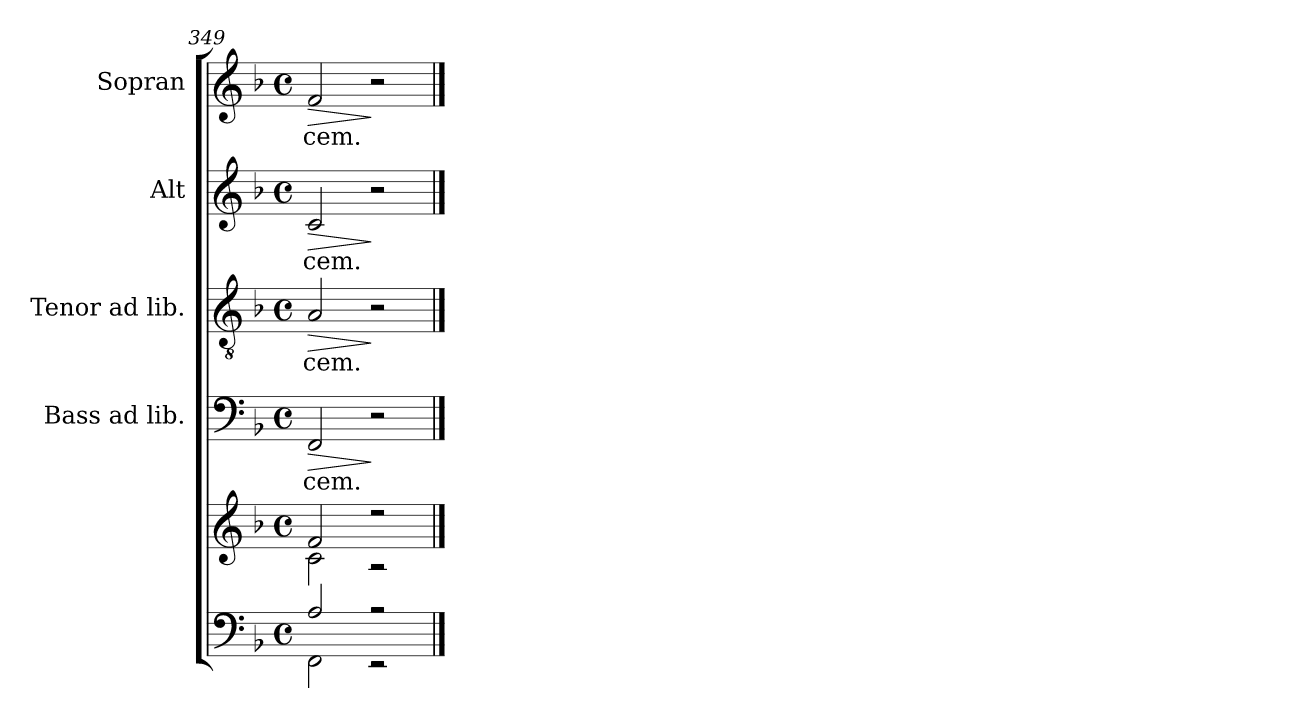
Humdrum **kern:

**kern	**kern	**kern	**text	**dynam	**kern	**text	**dynam	**kern	**text	**dynam	**kern	**text	**dynam
*part5	*part5	*part4	*part4	*part4	*part3	*part3	*part3	*part2	*part2	*part2	*part1	*part1	*part1
*staff6	*staff5	*staff4	*staff4	*staff4	*staff3	*staff3	*staff3	*staff2	*staff2	*staff2	*staff1	*staff1	*staff1
*	*	*I"Bass ad lib.	*	*	*I"Tenor ad lib.	*	*	*I"Alt	*	*	*I"Sopran	*	*
*	*	*I'B.	*	*	*I'T.	*	*	*I'A.	*	*	*I'S.	*	*
*clefF4	*clefG2	*clefF4	*	*	*clefGv2	*	*	*clefG2	*	*	*clefG2	*	*
*k[b-]	*k[b-]	*k[b-]	*	*	*k[b-]	*	*	*k[b-]	*	*	*k[b-]	*	*
*F:	*F:	*F:	*	*	*F:	*	*	*F:	*	*	*F:	*	*
*M4/4	*M4/4	*M4/4	*	*	*M4/4	*	*	*M4/4	*	*	*M4/4	*	*
*met(c)	*met(c)	*met(c)	*	*	*met(c)	*	*	*met(c)	*	*	*met(c)	*	*
=349	=349	=349	=349	=349	=349	=349	=349	=349	=349	=349	=349	=349	=349
*^	*^	*	*	*	*	*	*	*	*	*	*	*	*
!	!	!	!	!	!LO:LY:b	!LO:HP:b	!	!LO:LY:b	!LO:HP:b	!	!LO:LY:b	!LO:HP:b	!	!LO:LY:b	!LO:HP:b
2A/	2FF\	2f/	2c\	2FF/	-cem.	>	2A/	-cem.	>	2c/	-cem.	>	2f/	-cem.	>
2r	2r	2r	2r	2r	.	]	2r	.	]	2r	.	]	2r	.	]
*v	*v	*	*	*	*	*	*	*	*	*	*	*	*	*	*
*	*v	*v	*	*	*	*	*	*	*	*	*	*	*	*
==	==	==	==	==	==	==	==	==	==	==	==	==	==
*-	*-	*-	*-	*-	*-	*-	*-	*-	*-	*-	*-	*-	*-
